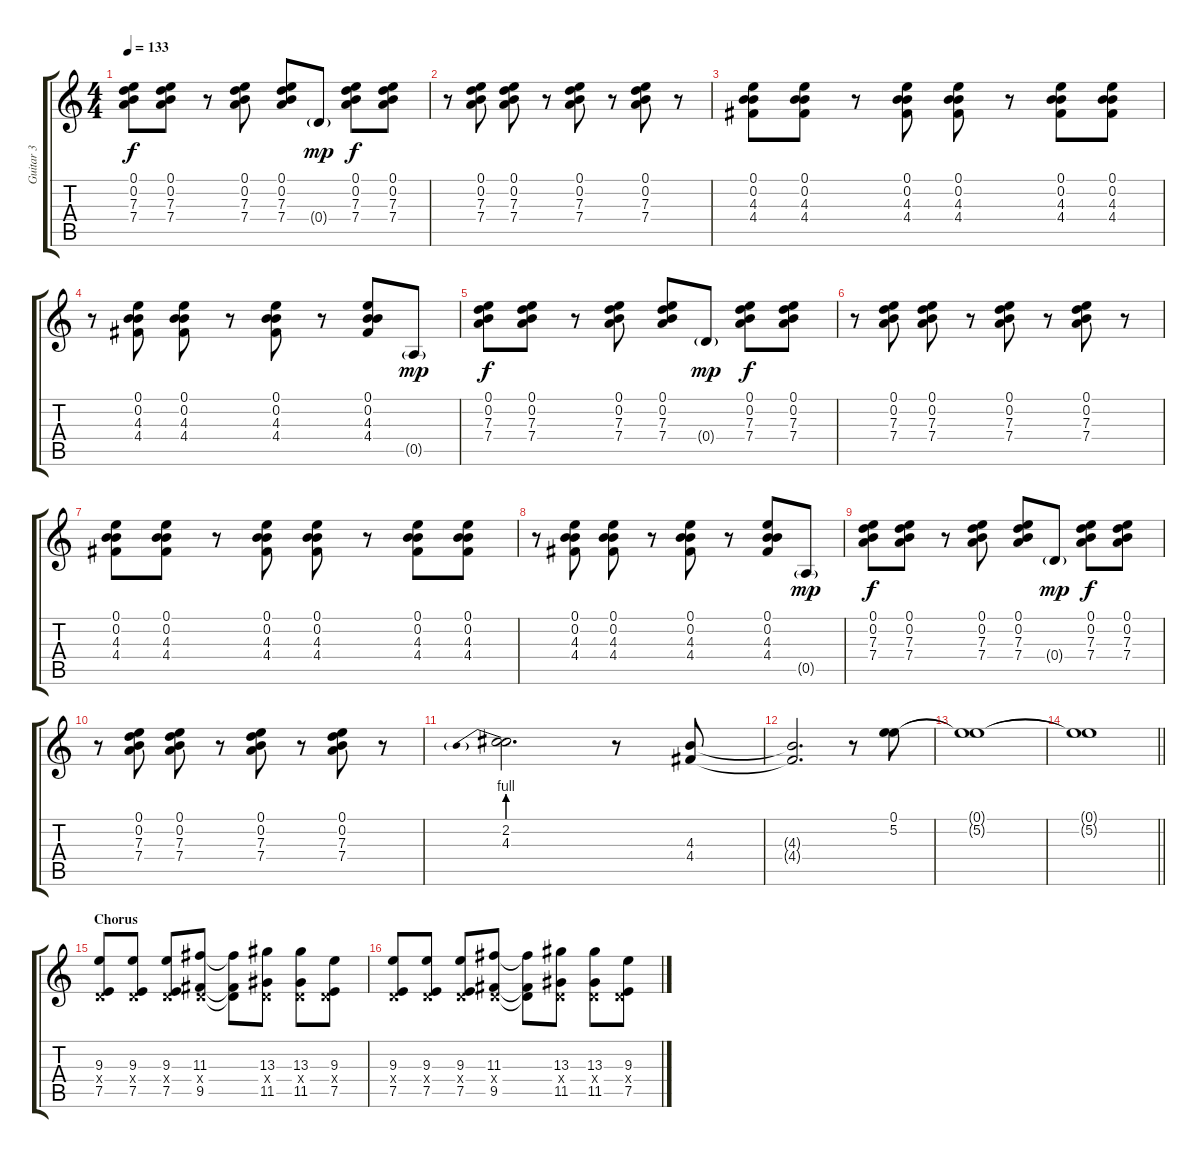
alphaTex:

\track ("Guitar 3" "Guitar 3") {instrument distortionguitar}
\staff {score tabs}
\tuning (E4 B3 G3 D3 A2 E2) {hide}
\ts (4 4)
\tempo 133
\clef g2
\ks c
(0.1 0.2 7.3 7.4).8{dy f} (0.1 0.2 7.3 7.4).8 r.8 (0.1 0.2 7.3 7.4).8 (0.1 0.2 7.3 7.4).8 0.4{g}.8{dy mp} (0.1 0.2 7.3 7.4).8{dy f} (0.1 0.2 7.3 7.4).8 |
r.8 (0.1 0.2 7.3 7.4).8 (0.1 0.2 7.3 7.4).8 r.8 (0.1 0.2 7.3 7.4).8 r.8 (0.1 0.2 7.3 7.4).8 r.8 |
(0.1 0.2 4.3 4.4).8 (0.1 0.2 4.3 4.4).8 r.8 (0.1 0.2 4.3 4.4).8 (0.1 0.2 4.3 4.4).8 r.8 (0.1 0.2 4.3 4.4).8 (0.1 0.2 4.3 4.4).8 |
r.8 (0.1 0.2 4.3 4.4).8 (0.1 0.2 4.3 4.4).8 r.8 (0.1 0.2 4.3 4.4).8 r.8 (0.1 0.2 4.3 4.4).8 0.5{g}.8{dy mp} |
(0.1 0.2 7.3 7.4).8{dy f} (0.1 0.2 7.3 7.4).8 r.8 (0.1 0.2 7.3 7.4).8 (0.1 0.2 7.3 7.4).8 0.4{g}.8{dy mp} (0.1 0.2 7.3 7.4).8{dy f} (0.1 0.2 7.3 7.4).8 |
r.8 (0.1 0.2 7.3 7.4).8 (0.1 0.2 7.3 7.4).8 r.8 (0.1 0.2 7.3 7.4).8 r.8 (0.1 0.2 7.3 7.4).8 r.8 |
(0.1 0.2 4.3 4.4).8 (0.1 0.2 4.3 4.4).8 r.8 (0.1 0.2 4.3 4.4).8 (0.1 0.2 4.3 4.4).8 r.8 (0.1 0.2 4.3 4.4).8 (0.1 0.2 4.3 4.4).8 |
r.8 (0.1 0.2 4.3 4.4).8 (0.1 0.2 4.3 4.4).8 r.8 (0.1 0.2 4.3 4.4).8 r.8 (0.1 0.2 4.3 4.4).8 0.5{g}.8{dy mp} |
(0.1 0.2 7.3 7.4).8{dy f} (0.1 0.2 7.3 7.4).8 r.8 (0.1 0.2 7.3 7.4).8 (0.1 0.2 7.3 7.4).8 0.4{g}.8{dy mp} (0.1 0.2 7.3 7.4).8{dy f} (0.1 0.2 7.3 7.4).8 |
r.8 (0.1 0.2 7.3 7.4).8 (0.1 0.2 7.3 7.4).8 r.8 (0.1 0.2 7.3 7.4).8 r.8 (0.1 0.2 7.3 7.4).8 r.8 |
(2.2 4.3{be (prebend 0 4 60 4)}).2{d} r.8 (4.3 4.4).8 |
(4.3{t} 4.4{t}).2{d} r.8 (0.1 5.2).8 |
(0.1{t} 5.2{t}).1 |
\barLineRight lightlight
(0.1{t} 5.2{t}).1 |
\section ("" "Chorus")
(9.3 0.4{x} 7.5).8 (9.3 0.4{x} 7.5).8 (9.3 0.4{x} 7.5).8 (11.3 0.4{x} 9.5).8 (11.3{t} 0.4{t} 9.5{t}).8 (13.3 0.4{x} 11.5).8 (13.3 0.4{x} 11.5).8 (9.3 0.4{x} 7.5).8 |
(9.3 0.4{x} 7.5).8 (9.3 0.4{x} 7.5).8 (9.3 0.4{x} 7.5).8 (11.3 0.4{x} 9.5).8 (11.3{t} 0.4{t} 9.5{t}).8 (13.3 0.4{x} 11.5).8 (13.3 0.4{x} 11.5).8 (9.3 0.4{x} 7.5).8
